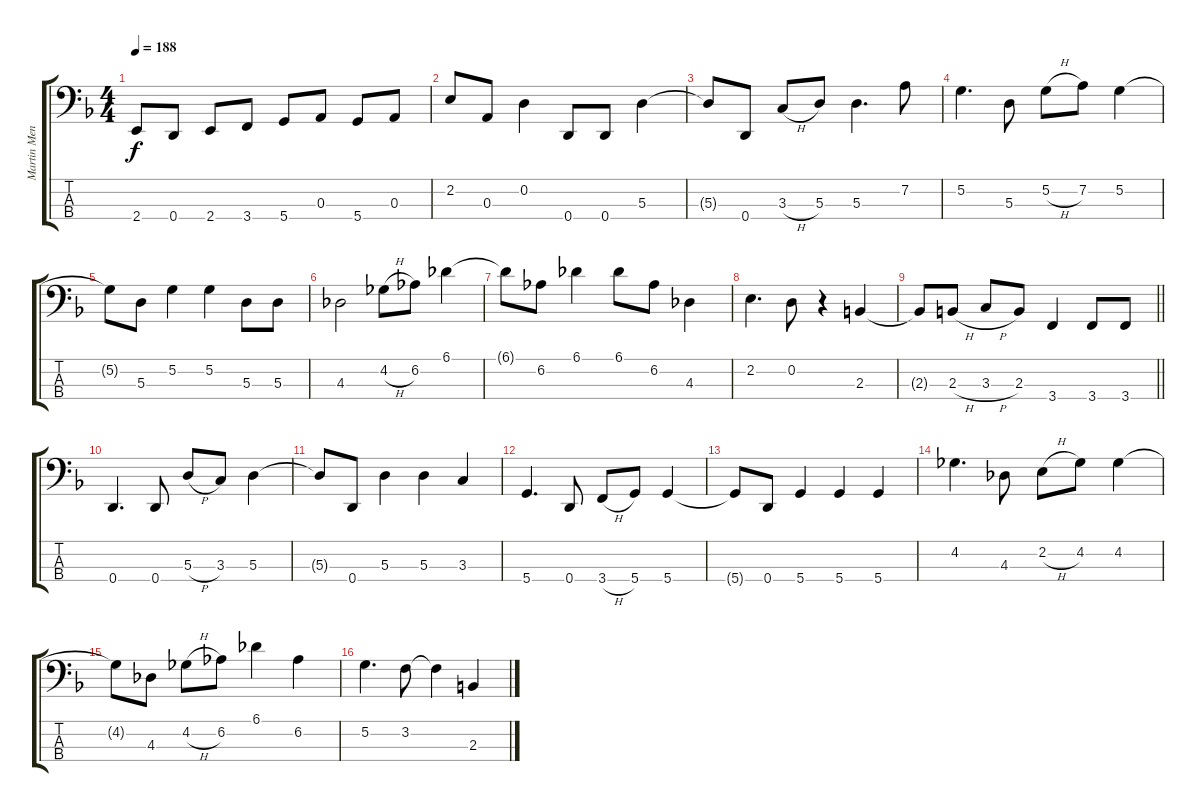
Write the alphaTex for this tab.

\track ("Martin Mendez" "Martin Men") {mute instrument electricbassfinger}
\staff {score tabs}
\tuning (G2 D2 A1 D1) {hide}
\ts (4 4)
\tempo 188
\clef f4
\ks f
2.4{t}.8{dy f} 0.4.8 2.4.8 3.4.8 5.4.8 0.3.8 5.4.8 0.3.8 |
2.2.8 0.3.8 0.2.4 0.4.8 0.4.8 5.3.4 |
5.3{t}.8 0.4.8 3.3{h}.8 5.3.8 5.3.4{d} 7.2.8 |
5.2.4{d} 5.3.8 5.2{h}.8 7.2.8 5.2.4 |
5.2{t}.8 5.3.8 5.2.4 5.2.4 5.3.8 5.3.8 |
4.3.2 4.2{h}.8 6.2.8 6.1.4 |
6.1{t}.8 6.2.8 6.1.4 6.1.8 6.2.8 4.3.4 |
2.2.4{d} 0.2.8 r.4 2.3.4 |
\barLineRight lightlight
2.3{t}.8 2.3{h}.8 3.3{h}.8 2.3.8 3.4.4 3.4.8 3.4.8 |
0.4.4{d} 0.4.8 5.3{h}.8 3.3.8 5.3.4 |
5.3{t}.8 0.4.8 5.3.4 5.3.4 3.3.4 |
5.4.4{d} 0.4.8 3.4{h}.8 5.4.8 5.4.4 |
5.4{t}.8 0.4.8 5.4.4 5.4.4 5.4.4 |
4.2.4{d} 4.3.8 2.2{h}.8 4.2.8 4.2.4 |
4.2{t}.8 4.3.8 4.2{h}.8 6.2.8 6.1.4 6.2.4 |
5.2.4{d} 3.2.8 3.2{t}.4 2.3.4
